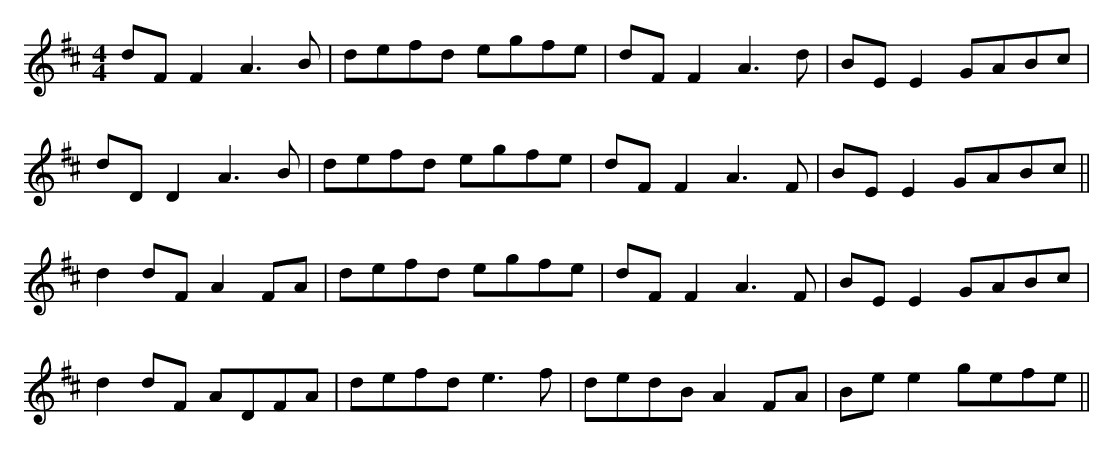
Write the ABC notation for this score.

X:1
M:4/4
K:D
dF F2 A3B|defd egfe|dF F2 A3d|BE E2 GABc|
dD D2 A3B|defd egfe|dF F2 A3F|BE E2 GABc||
d2dF A2FA|defd egfe|dF F2 A3F|BE E2 GABc|
d2dF ADFA|defd e3f|dedB A2FA|Be e2 gefe||
